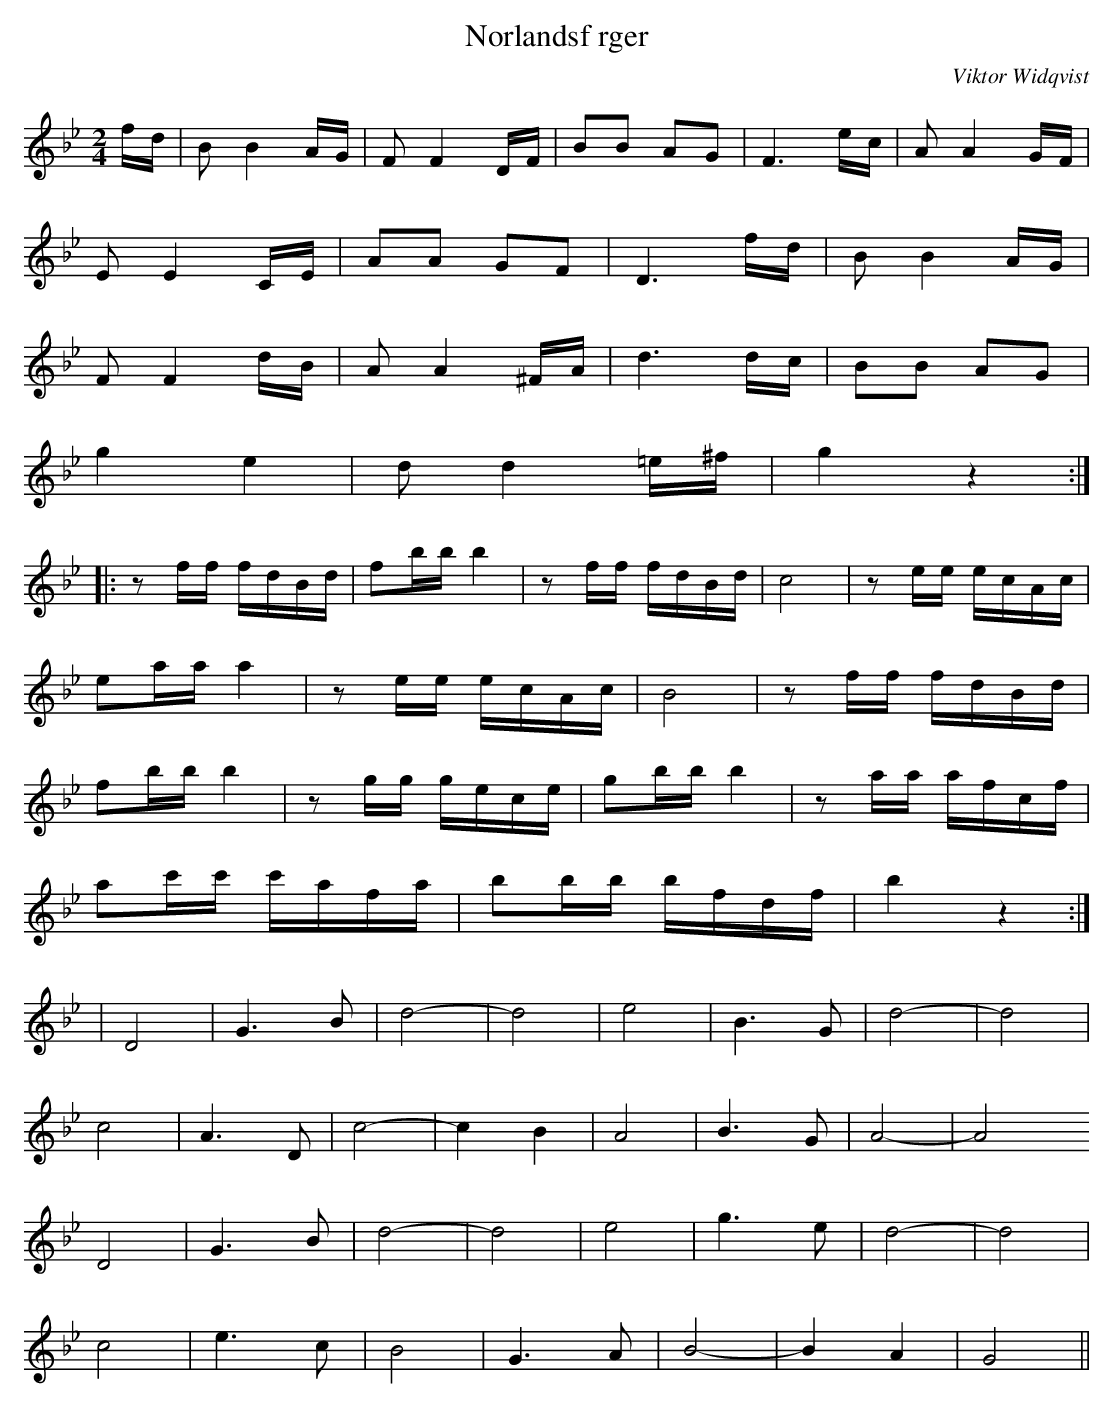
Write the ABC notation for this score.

X:1
T:Norlandsf rger
M:2/4
C:Viktor Widqvist
L:1/8
K:Bb
f/d/ | BB2A/G/ | FF2D/F/ | BB AG | F3e/c/ | AA2G/F/ |
EE2C/E/ | AA GF | D3f/d/ | BB2 A/G/ |
FF2d/B/ | AA2^F/A/ | d3d/c/ | BB AG |
g2 e2 | dd2=e/^f/ | g2z2 :|
|:zf/2f/2 f/2d/2B/2d/2 | fb/2b/2 b2 |zf/2f/2 f/2d/2B/2d/2 | c4 |ze/2e/2 e/2c/2A/2c/2 |
ea/2a/2 a2 |ze/2e/2 e/2c/2A/2c/2 | B4 |zf/2f/2 f/2d/2B/2d/2 |
fb/2b/2 b2 |zg/2g/2 g/2e/2c/2e/2 | gb/2b/2 b2 |za/2a/2 a/2f/2c/2f/2 |
ac'/2c'/2 c'/2a/2f/2a/2 | bb/2b/2 b/2f/2d/2f/2 | b2z2 :|
K:Gm
|D4 | G2>B2 | d4- |d4| e4 | B2>G2 | d4- |d4|
c4 | A2>D2 | c4- | c2 B2 | A4 | B2>G2 | A4- | A4
D4 | G2>B2 | d4- |d4| e4 | g2>e2 | d4- |d4|
c4 | e2>c2 | B4 | G2>A2 | B4- | B2 A2 | G4 ||
